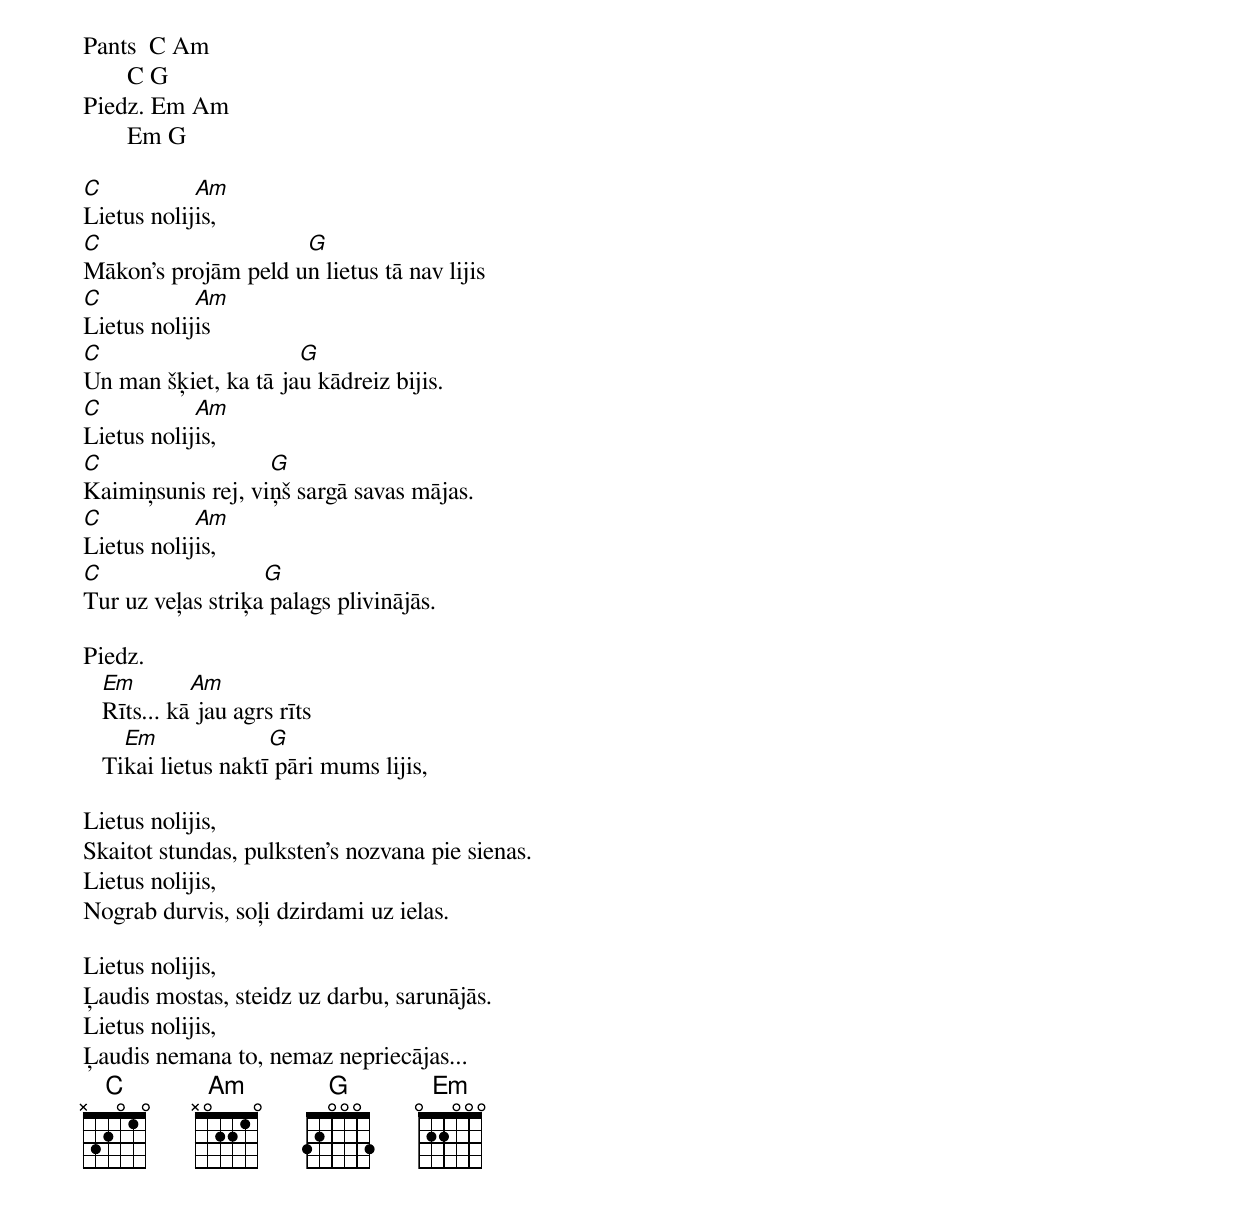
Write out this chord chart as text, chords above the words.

Pants  C Am
       C G
Piedz. Em Am
       Em G

C           Am
Lietus nolijis,
C                    G
Mākon's projām peld un lietus tā nav lijis
C           Am
Lietus nolijis
C                     G
Un man šķiet, ka tā jau kādreiz bijis.
C           Am
Lietus nolijis,
C                  G
Kaimiņsunis rej, viņš sargā savas mājas.
C           Am
Lietus nolijis,
C                  G
Tur uz veļas striķa palags plivinājās.

Piedz.
   Em        Am
   Rīts... kā jau agrs rīts
     Em              G
   Tikai lietus naktī pāri mums lijis,

Lietus nolijis,
Skaitot stundas, pulksten's nozvana pie sienas.
Lietus nolijis,
Nograb durvis, soļi dzirdami uz ielas.

Lietus nolijis,
Ļaudis mostas, steidz uz darbu, sarunājās.
Lietus nolijis,
Ļaudis nemana to, nemaz nepriecājas...
